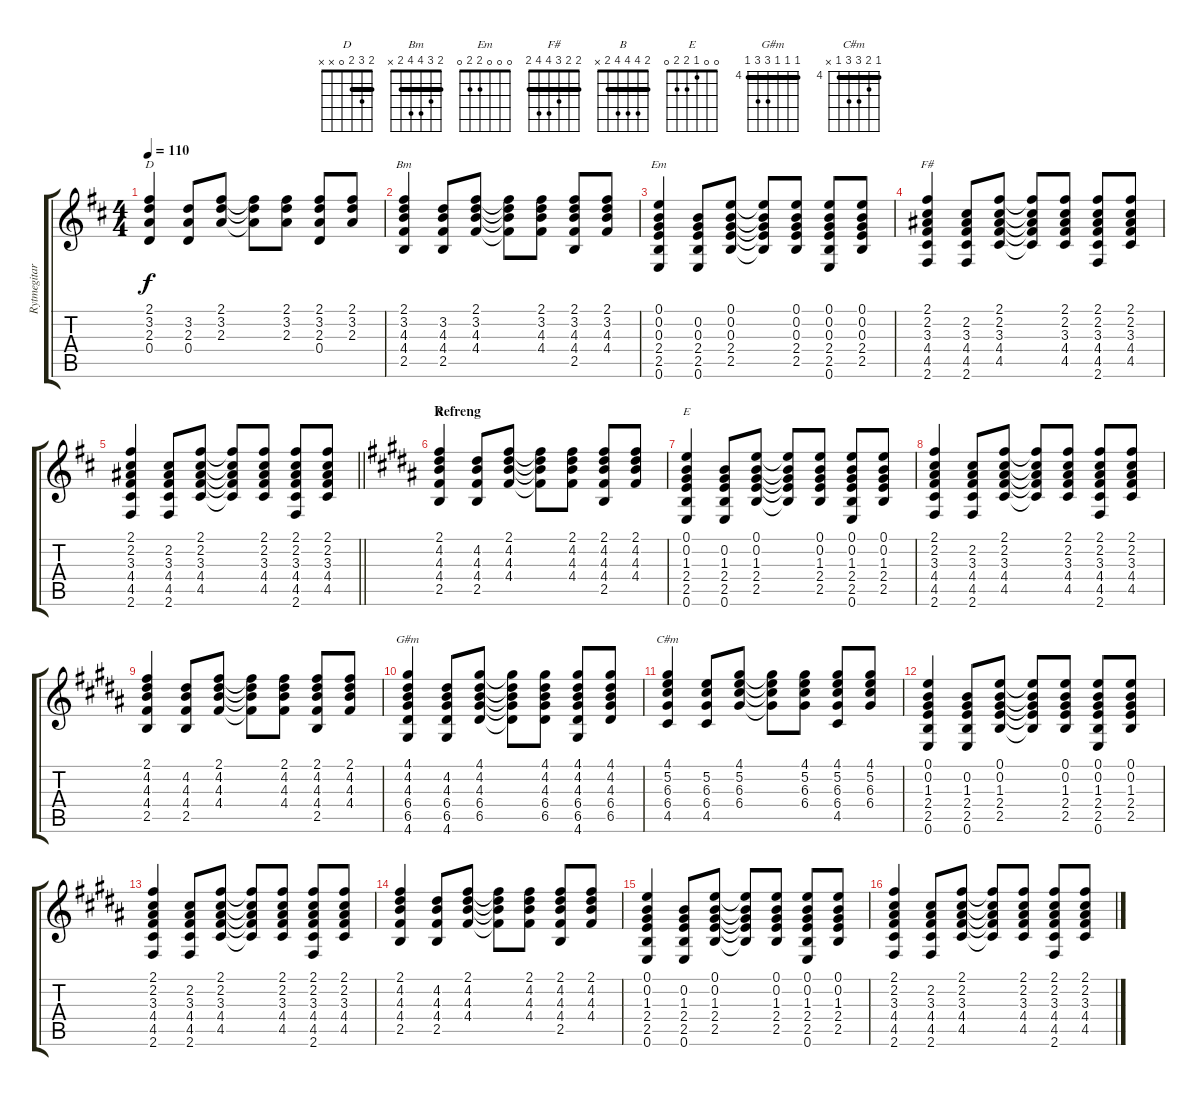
\track ("Rytmegitar" "Rytmegitar") {instrument overdrivenguitar}
\staff {score tabs}
\tuning (E4 B3 G3 D3 A2 E2) {hide}
\chord ("D" 2 3 2 0 x x) {barre 2}
\chord ("Bm" 2 3 4 4 2 x) {barre 2}
\chord ("Em" 0 0 0 2 2 0)
\chord ("F#" 2 2 3 4 4 2) {barre 2}
\chord ("B" 2 4 4 4 2 x) {barre 2}
\chord ("E" 0 0 1 2 2 0)
\chord ("G#m" 4 4 4 6 6 4) {firstfret 4 barre 4}
\chord ("C#m" 4 5 6 6 4 x) {firstfret 4 barre 4}
\ts (4 4)
\tempo 110
\clef g2
\ks d
(2.1 3.2 2.3 0.4).4{ch "D" dy f} (3.2 2.3 0.4).8 (2.1 3.2 2.3).8 (2.1{t} 3.2{t} 2.3{t}).8 (2.1 3.2 2.3).8 (2.1 3.2 2.3 0.4).8 (2.1 3.2 2.3).8 |
(2.1 3.2 4.3 4.4 2.5).4{ch "Bm"} (3.2 4.3 4.4 2.5).8 (2.1 3.2 4.3 4.4).8 (2.1{t} 3.2{t} 4.3{t} 4.4{t}).8 (2.1 3.2 4.3 4.4).8 (2.1 3.2 4.3 4.4 2.5).8 (2.1 3.2 4.3 4.4).8 |
(0.1 0.2 0.3 2.4 2.5 0.6).4{ch "Em"} (0.2 0.3 2.4 2.5 0.6).8 (0.1 0.2 0.3 2.4 2.5).8 (0.1{t} 0.2{t} 0.3{t} 2.4{t} 2.5{t}).8 (0.1 0.2 0.3 2.4 2.5).8 (0.1 0.2 0.3 2.4 2.5 0.6).8 (0.1 0.2 0.3 2.4 2.5).8 |
(2.1 2.2 3.3 4.4 4.5 2.6).4{ch "F#"} (2.2 3.3 4.4 4.5 2.6).8 (2.1 2.2 3.3 4.4 4.5).8 (2.1{t} 2.2{t} 3.3{t} 4.4{t} 4.5{t}).8 (2.1 2.2 3.3 4.4 4.5).8 (2.1 2.2 3.3 4.4 4.5 2.6).8 (2.1 2.2 3.3 4.4 4.5).8 |
\barLineRight lightlight
(2.1 2.2 3.3 4.4 4.5 2.6).4 (2.2 3.3 4.4 4.5 2.6).8 (2.1 2.2 3.3 4.4 4.5).8 (2.1{t} 2.2{t} 3.3{t} 4.4{t} 4.5{t}).8 (2.1 2.2 3.3 4.4 4.5).8 (2.1 2.2 3.3 4.4 4.5 2.6).8 (2.1 2.2 3.3 4.4 4.5).8 |
\section ("" "Refreng")
\ks b
(2.1 4.2 4.3 4.4 2.5).4{ch "B"} (4.2 4.3 4.4 2.5).8 (2.1 4.2 4.3 4.4).8 (2.1{t} 4.2{t} 4.3{t} 4.4{t}).8 (2.1 4.2 4.3 4.4).8 (2.1 4.2 4.3 4.4 2.5).8 (2.1 4.2 4.3 4.4).8 |
(0.1 0.2 1.3 2.4 2.5 0.6).4{ch "E"} (0.2 1.3 2.4 2.5 0.6).8 (0.1 0.2 1.3 2.4 2.5).8 (0.1{t} 0.2{t} 1.3{t} 2.4{t} 2.5{t}).8 (0.1 0.2 1.3 2.4 2.5).8 (0.1 0.2 1.3 2.4 2.5 0.6).8 (0.1 0.2 1.3 2.4 2.5).8 |
(2.1 2.2 3.3 4.4 4.5 2.6).4 (2.2 3.3 4.4 4.5 2.6).8 (2.1 2.2 3.3 4.4 4.5).8 (2.1{t} 2.2{t} 3.3{t} 4.4{t} 4.5{t}).8 (2.1 2.2 3.3 4.4 4.5).8 (2.1 2.2 3.3 4.4 4.5 2.6).8 (2.1 2.2 3.3 4.4 4.5).8 |
(2.1 4.2 4.3 4.4 2.5).4 (4.2 4.3 4.4 2.5).8 (2.1 4.2 4.3 4.4).8 (2.1{t} 4.2{t} 4.3{t} 4.4{t}).8 (2.1 4.2 4.3 4.4).8 (2.1 4.2 4.3 4.4 2.5).8 (2.1 4.2 4.3 4.4).8 |
(4.1 4.2 4.3 6.4 6.5 4.6).4{ch "G#m"} (4.2 4.3 6.4 6.5 4.6).8 (4.1 4.2 4.3 6.4 6.5).8 (4.1{t} 4.2{t} 4.3{t} 6.4{t} 6.5{t}).8 (4.1 4.2 4.3 6.4 6.5).8 (4.1 4.2 4.3 6.4 6.5 4.6).8 (4.1 4.2 4.3 6.4 6.5).8 |
(4.1 5.2 6.3 6.4 4.5).4{ch "C#m"} (5.2 6.3 6.4 4.5).8 (4.1 5.2 6.3 6.4).8 (4.1{t} 5.2{t} 6.3{t} 6.4{t}).8 (4.1 5.2 6.3 6.4).8 (4.1 5.2 6.3 6.4 4.5).8 (4.1 5.2 6.3 6.4).8 |
(0.1 0.2 1.3 2.4 2.5 0.6).4 (0.2 1.3 2.4 2.5 0.6).8 (0.1 0.2 1.3 2.4 2.5).8 (0.1{t} 0.2{t} 1.3{t} 2.4{t} 2.5{t}).8 (0.1 0.2 1.3 2.4 2.5).8 (0.1 0.2 1.3 2.4 2.5 0.6).8 (0.1 0.2 1.3 2.4 2.5).8 |
(2.1 2.2 3.3 4.4 4.5 2.6).4 (2.2 3.3 4.4 4.5 2.6).8 (2.1 2.2 3.3 4.4 4.5).8 (2.1{t} 2.2{t} 3.3{t} 4.4{t} 4.5{t}).8 (2.1 2.2 3.3 4.4 4.5).8 (2.1 2.2 3.3 4.4 4.5 2.6).8 (2.1 2.2 3.3 4.4 4.5).8 |
(2.1 4.2 4.3 4.4 2.5).4 (4.2 4.3 4.4 2.5).8 (2.1 4.2 4.3 4.4).8 (2.1{t} 4.2{t} 4.3{t} 4.4{t}).8 (2.1 4.2 4.3 4.4).8 (2.1 4.2 4.3 4.4 2.5).8 (2.1 4.2 4.3 4.4).8 |
(0.1 0.2 1.3 2.4 2.5 0.6).4 (0.2 1.3 2.4 2.5 0.6).8 (0.1 0.2 1.3 2.4 2.5).8 (0.1{t} 0.2{t} 1.3{t} 2.4{t} 2.5{t}).8 (0.1 0.2 1.3 2.4 2.5).8 (0.1 0.2 1.3 2.4 2.5 0.6).8 (0.1 0.2 1.3 2.4 2.5).8 |
(2.1 2.2 3.3 4.4 4.5 2.6).4 (2.2 3.3 4.4 4.5 2.6).8 (2.1 2.2 3.3 4.4 4.5).8 (2.1{t} 2.2{t} 3.3{t} 4.4{t} 4.5{t}).8 (2.1 2.2 3.3 4.4 4.5).8 (2.1 2.2 3.3 4.4 4.5 2.6).8 (2.1 2.2 3.3 4.4 4.5).8
